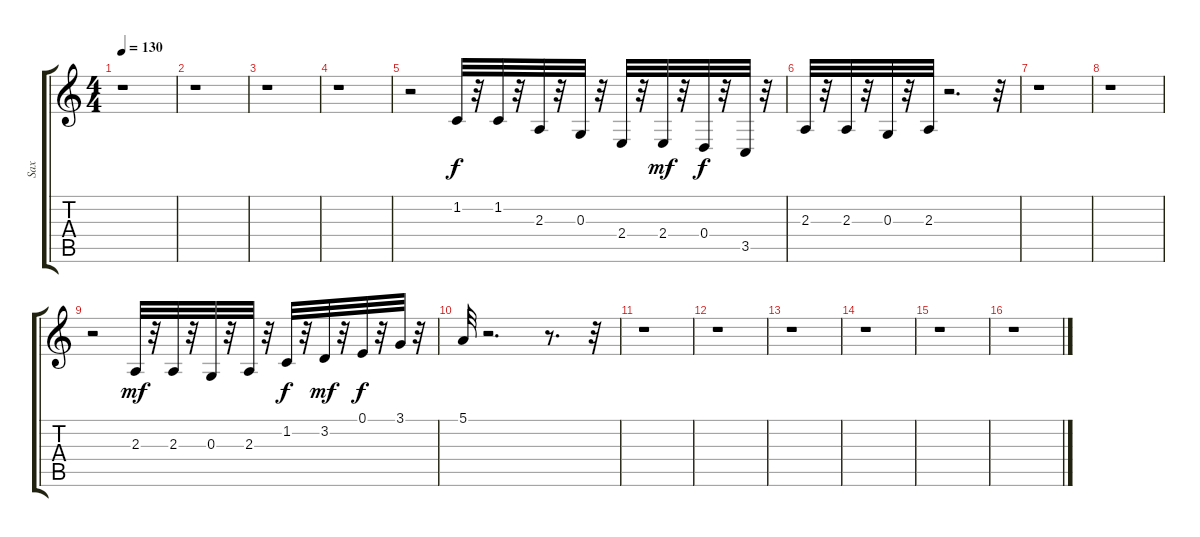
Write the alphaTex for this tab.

\track ("Sax" "Sax") {instrument tenorsax}
\staff {score tabs}
\tuning (E4 B3 G3 D3 A2 E2) {hide}
\ts (4 4)
\tempo 130
\clef g2
\ks c
r.1{dy f instrument tenorsax} |
r.1 |
r.1 |
r.1 |
r.2 1.2.32 r.32 1.2.32 r.32 2.3.32 r.32 0.3.32 r.32 2.4.32 r.32 2.4.32{dy mf} r.32 0.4.32{dy f} r.32 3.5.32 r.32 |
2.3.32 r.32 2.3.32 r.32 0.3.32 r.32 2.3.32 r.2{d} r.32 |
r.1 |
r.1 |
r.2 2.3.32{dy mf} r.32 2.3.32 r.32 0.3.32 r.32 2.3.32 r.32 1.2.32{dy f} r.32 3.2.32{dy mf} r.32 0.1.32{dy f} r.32 3.1.32 r.32 |
5.1.32 r.2{d} r.8{d} r.32 |
r.1 |
r.1 |
r.1 |
r.1 |
r.1 |
r.1
